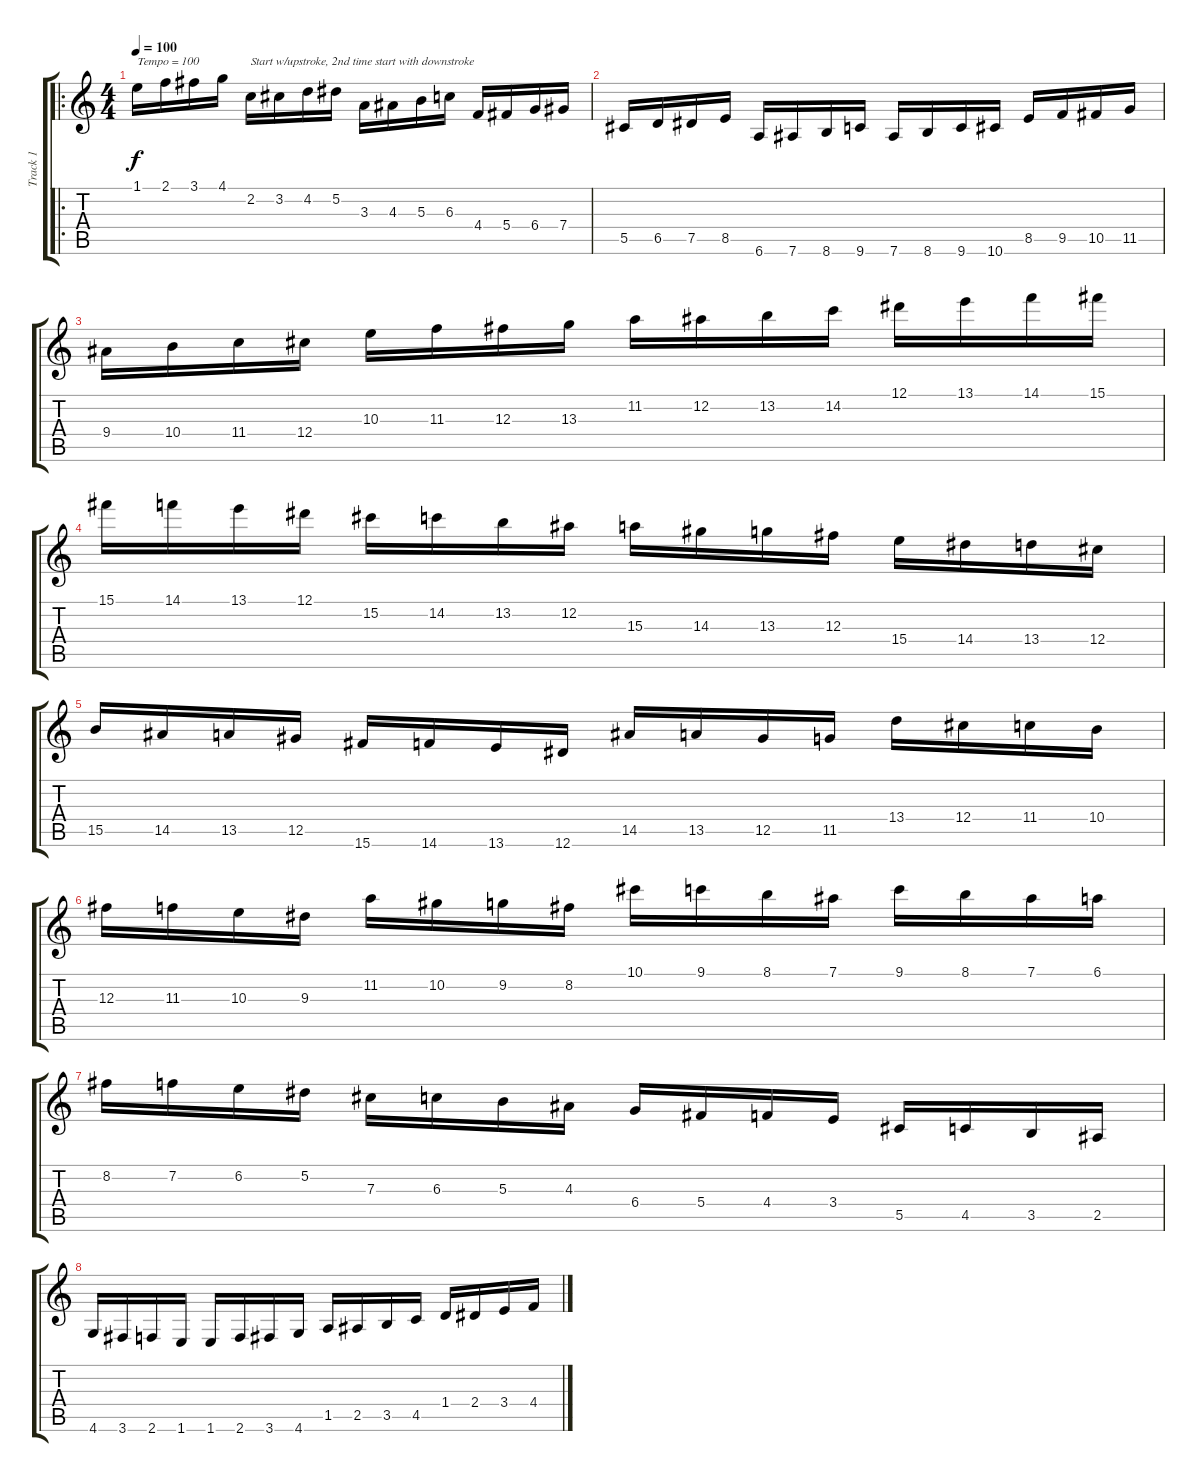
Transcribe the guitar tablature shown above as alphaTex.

\track ("Track 1" "Track 1") {instrument electricguitarjazz}
\staff {score tabs}
\tuning (Eb4 Bb3 Gb3 Db3 Ab2 Eb2) {hide}
\ro
\ts (4 4)
\tempo 100
\clef g2
\ks c
1.1.16{txt "Tempo = 100" dy f} 2.1.16 3.1.16 4.1.16 2.2.16{txt "Start w/upstroke, 2nd time start with downstroke"} 3.2.16 4.2.16 5.2.16 3.3.16 4.3.16 5.3.16 6.3.16 4.4.16 5.4.16 6.4.16 7.4.16 |
5.5.16 6.5.16 7.5.16 8.5.16 6.6.16 7.6.16 8.6.16 9.6.16 7.6.16 8.6.16 9.6.16 10.6.16 8.5.16 9.5.16 10.5.16 11.5.16 |
9.4.16 10.4.16 11.4.16 12.4.16 10.3.16 11.3.16 12.3.16 13.3.16 11.2.16 12.2.16 13.2.16 14.2.16 12.1.16 13.1.16 14.1.16 15.1.16 |
15.1.16 14.1.16 13.1.16 12.1.16 15.2.16 14.2.16 13.2.16 12.2.16 15.3.16 14.3.16 13.3.16 12.3.16 15.4.16 14.4.16 13.4.16 12.4.16 |
15.5.16 14.5.16 13.5.16 12.5.16 15.6.16 14.6.16 13.6.16 12.6.16 14.5.16 13.5.16 12.5.16 11.5.16 13.4.16 12.4.16 11.4.16 10.4.16 |
12.3.16 11.3.16 10.3.16 9.3.16 11.2.16 10.2.16 9.2.16 8.2.16 10.1.16 9.1.16 8.1.16 7.1.16 9.1.16 8.1.16 7.1.16 6.1.16 |
8.2.16 7.2.16 6.2.16 5.2.16 7.3.16 6.3.16 5.3.16 4.3.16 6.4.16 5.4.16 4.4.16 3.4.16 5.5.16 4.5.16 3.5.16 2.5.16 |
4.6.16 3.6.16 2.6.16 1.6.16 1.6.16 2.6.16 3.6.16 4.6.16 1.5.16 2.5.16 3.5.16 4.5.16 1.4.16 2.4.16 3.4.16 4.4.16
